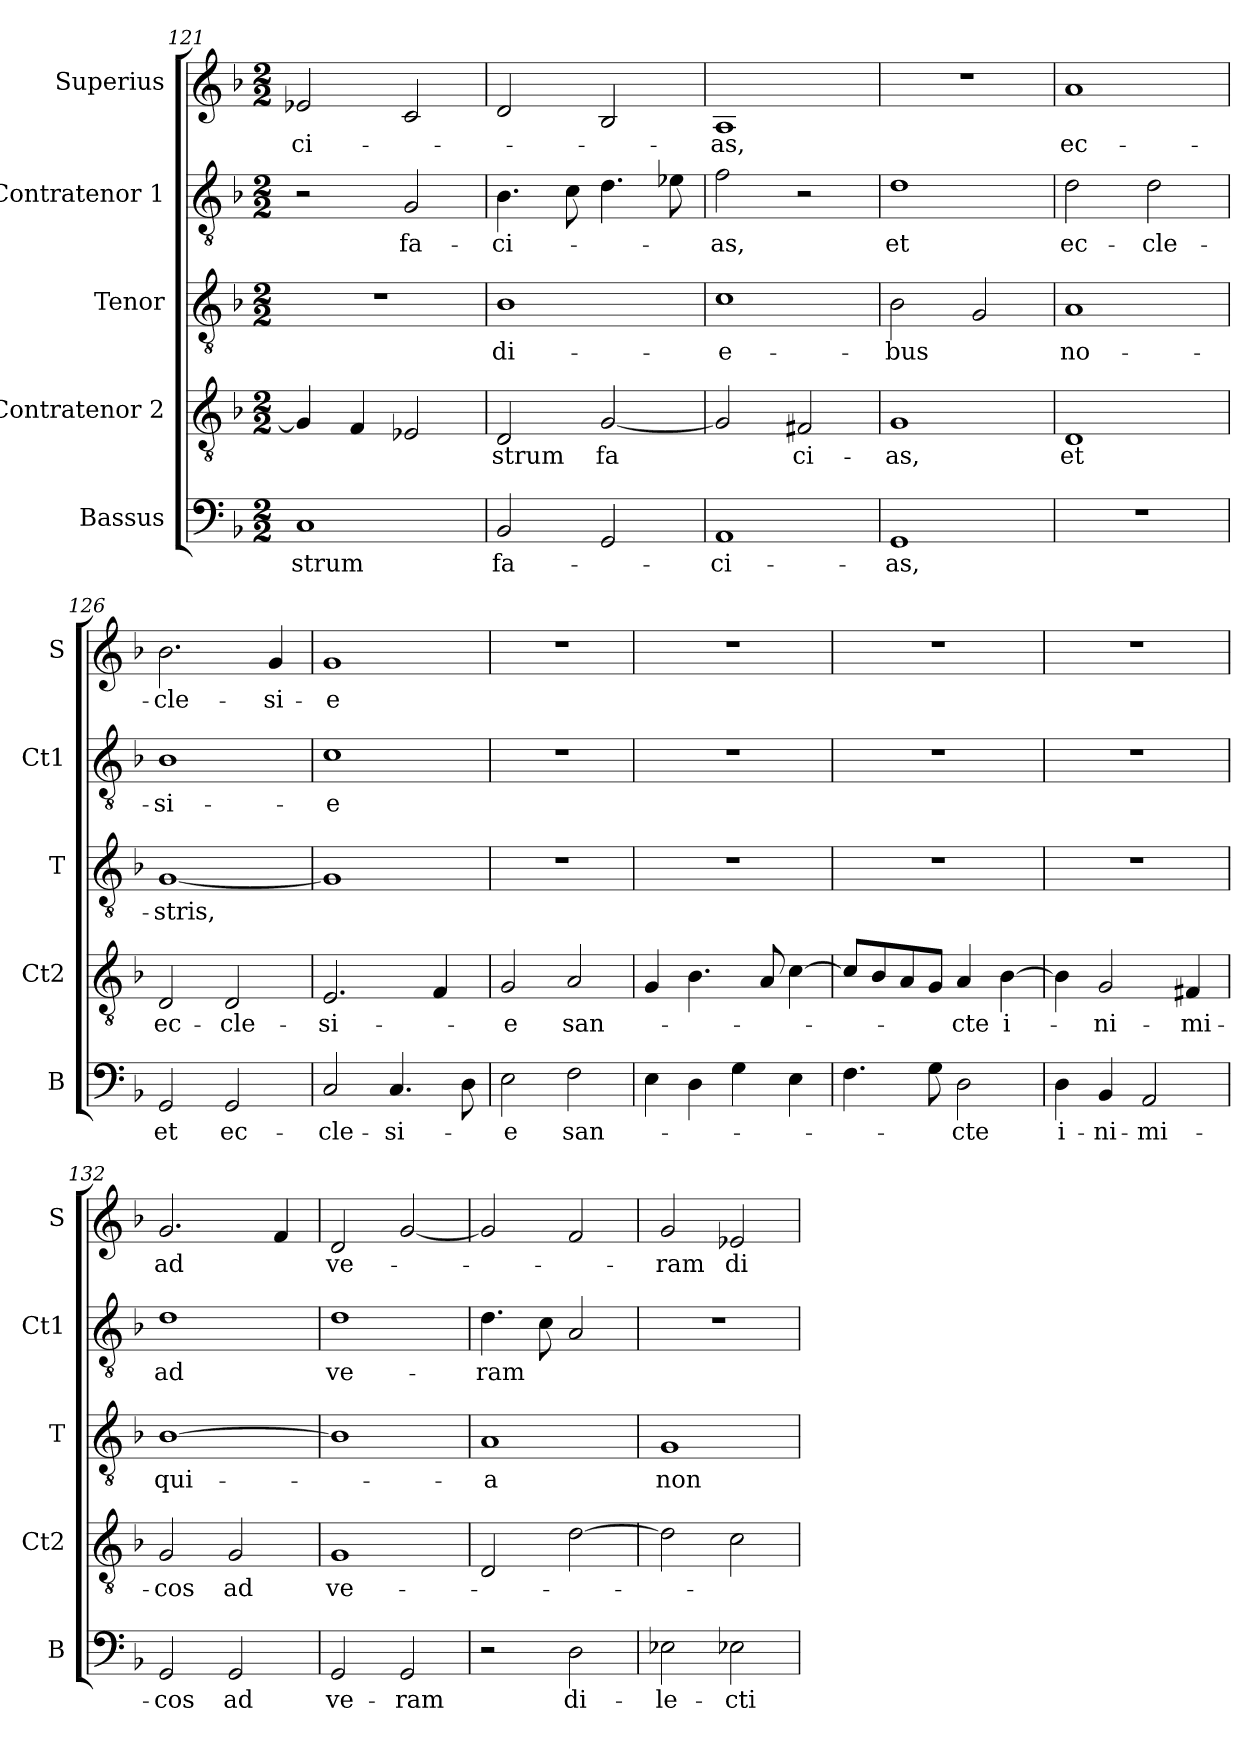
**kern	**text	**kern	**text	**kern	**text	**kern	**text	**kern	**text
*part5	*part5	*part4	*part4	*part3	*part3	*part2	*part2	*part1	*part1
*staff5	*staff5	*staff4	*staff4	*staff3	*staff3	*staff2	*staff2	*staff1	*staff1
*I"Bassus	*	*I"Contratenor 2	*	*I"Tenor	*	*I"Contratenor 1	*	*I"Superius	*
*I'B	*	*I'Ct2	*	*I'T	*	*I'Ct1	*	*I'S	*
*clefF4	*	*clefGv2	*	*clefGv2	*	*clefGv2	*	*clefG2	*
*k[b-]	*	*k[b-]	*	*k[b-]	*	*k[b-]	*	*k[b-]	*
*M2/2	*	*M2/2	*	*M2/2	*	*M2/2	*	*M2/2	*
=121	=121	=121	=121	=121	=121	=121	=121	=121	=121
1C	-strum	4G]	.	1r	.	2r	.	2e-X	-ci-
.	.	4F	.	.	.	.	.	.	.
.	.	2E-X	.	.	.	2G	fa-	2c	.
=122	=122	=122	=122	=122	=122	=122	=122	=122	=122
2BB-	fa-	2D	-strum	1B-	di-	4.B-	-ci-	2d	.
.	.	.	.	.	.	8c	.	.	.
2GG	.	[2G	fa	.	.	4.d	.	2B-	.
.	.	.	.	.	.	8e-i	.	.	.
=123	=123	=123	=123	=123	=123	=123	=123	=123	=123
1AA	-ci-	2G]	.	1c	-e-	2f	-as,	1A	-as,
.	.	2F#X	ci-	.	.	2r	.	.	.
=124	=124	=124	=124	=124	=124	=124	=124	=124	=124
!	!	!	!	!	!	!	!LO:LY:i	!	!
1GG	-as,	1G	-as,	2B-	-bus	1d	et	1r	.
.	.	.	.	2G	.	.	.	.	.
=125	=125	=125	=125	=125	=125	=125	=125	=125	=125
!	!	!	!	!	!	!	!LO:LY:i	!	!
1r	.	1D	et	1A	no-	2d	ec-	1a	ec-
!	!	!	!	!	!	!	!LO:LY:i	!	!
.	.	.	.	.	.	2d	-cle-	.	.
=126	=126	=126	=126	=126	=126	=126	=126	=126	=126
!	!	!	!	!	!	!	!LO:LY:i	!	!
2GG	et	2D	ec-	[1G	-stris,	1B-	-si-	2.b-	-cle-
2GG	ec-	2D	-cle-	.	.	.	.	.	.
.	.	.	.	.	.	.	.	4g	-si-
=127	=127	=127	=127	=127	=127	=127	=127	=127	=127
!	!	!	!	!	!	!	!LO:LY:i	!	!
2C	-cle-	2.E	-si-	1G]	.	1c	-e	1g	-e
4.C	-si-	.	.	.	.	.	.	.	.
.	.	4F	.	.	.	.	.	.	.
8D	.	.	.	.	.	.	.	.	.
=128	=128	=128	=128	=128	=128	=128	=128	=128	=128
2E	-e	2G	-e	1r	.	1r	.	1r	.
2F	san-	2A	san-	.	.	.	.	.	.
=129	=129	=129	=129	=129	=129	=129	=129	=129	=129
4E	.	4G	.	1r	.	1r	.	1r	.
4D	.	4.B-	.	.	.	.	.	.	.
4G	.	.	.	.	.	.	.	.	.
.	.	8A	.	.	.	.	.	.	.
4E	.	[4c	.	.	.	.	.	.	.
=130	=130	=130	=130	=130	=130	=130	=130	=130	=130
4.F	.	8cL]	.	1r	.	1r	.	1r	.
.	.	8B-	.	.	.	.	.	.	.
.	.	8A	.	.	.	.	.	.	.
8G	.	8GJ	.	.	.	.	.	.	.
2D	-cte	4A	-cte	.	.	.	.	.	.
.	.	[4B-	i-	.	.	.	.	.	.
=131	=131	=131	=131	=131	=131	=131	=131	=131	=131
4D	i-	4B-]	.	1r	.	1r	.	1r	.
4BB-	-ni-	2G	-ni-	.	.	.	.	.	.
2AA	-mi-	.	.	.	.	.	.	.	.
.	.	4F#X	-mi-	.	.	.	.	.	.
=132	=132	=132	=132	=132	=132	=132	=132	=132	=132
2GG	-cos	2G	-cos	[1B-	qui-	1d	ad	2.g	ad
2GG	ad	2G	ad	.	.	.	.	.	.
.	.	.	.	.	.	.	.	4f	.
=133	=133	=133	=133	=133	=133	=133	=133	=133	=133
2GG	ve-	1G	ve-	1B-]	.	1d	ve-	2d	ve-
2GG	-ram	.	.	.	.	.	.	[2g	.
=134	=134	=134	=134	=134	=134	=134	=134	=134	=134
2r	.	2D	.	1A	-a	4.d	-ram	2g]	.
.	.	.	.	.	.	8c	.	.	.
2D	di-	[2d	.	.	.	2A	.	2f	.
=135	=135	=135	=135	=135	=135	=135	=135	=135	=135
2E-X	-le-	2d]	.	1G	non	1r	.	2g	-ram
2E-X	-cti-	2c	.	.	.	.	.	2e-X	di-
=	=	=	=	=	=	=	=	=	=
*-	*-	*-	*-	*-	*-	*-	*-	*-	*-
